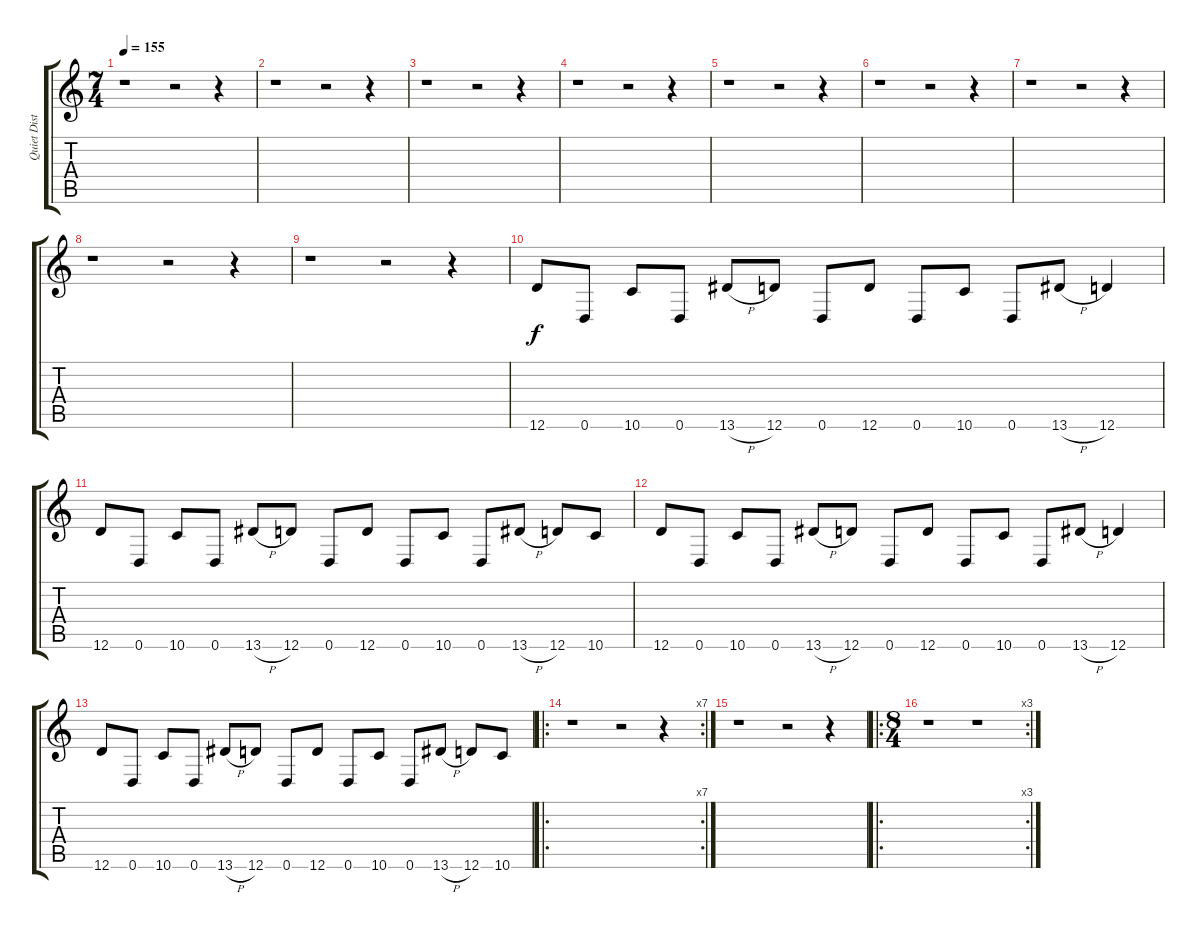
\track ("Quiet Distorsion" "Quiet Dist") {instrument distortionguitar}
\staff {score tabs}
\tuning (E4 B3 G3 D3 A2 D2) {hide}
\ts (7 4)
\tempo 155
\clef g2
\ks c
r.1{dy f} r.2 r.4 |
r.1 r.2 r.4 |
r.1 r.2 r.4 |
r.1 r.2 r.4 |
r.1 r.2 r.4 |
r.1 r.2 r.4 |
r.1 r.2 r.4 |
r.1 r.2 r.4 |
r.1 r.2 r.4 |
12.6.8 0.6.8 10.6.8 0.6.8 13.6{h}.8 12.6.8 0.6.8 12.6.8 0.6.8 10.6.8 0.6.8 13.6{h}.8 12.6.4 |
12.6.8 0.6.8 10.6.8 0.6.8 13.6{h}.8 12.6.8 0.6.8 12.6.8 0.6.8 10.6.8 0.6.8 13.6{h}.8 12.6.8 10.6.8 |
12.6.8 0.6.8 10.6.8 0.6.8 13.6{h}.8 12.6.8 0.6.8 12.6.8 0.6.8 10.6.8 0.6.8 13.6{h}.8 12.6.4 |
12.6.8 0.6.8 10.6.8 0.6.8 13.6{h}.8 12.6.8 0.6.8 12.6.8 0.6.8 10.6.8 0.6.8 13.6{h}.8 12.6.8 10.6.8 |
\ro
\rc 7
r.1 r.2 r.4 |
r.1 r.2 r.4 |
\ro
\rc 3
\ts (8 4)
r.1 r.1
